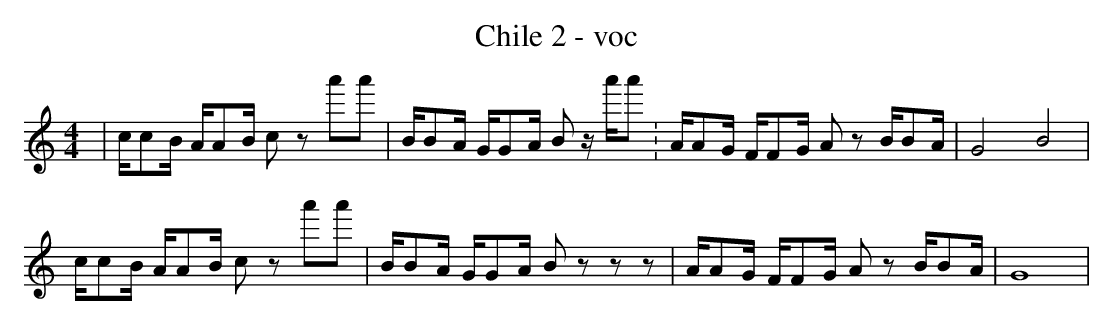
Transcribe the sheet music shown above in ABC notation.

X:1
T:Chile 2 - voc
M:4/4
L:1/8
K:em
| c/cB/ A/AB/ cz a'a' | B/BA/ G/GA/ Bz/ a'/a'. | A/AG/ F/FG/ Az B/BA/ | G4 B4 |
c/cB/ A/AB/ cz a'a' | B/BA/ G/GA/ Bz zz | A/AG/ F/FG/ Az B/BA/ | G8 |
